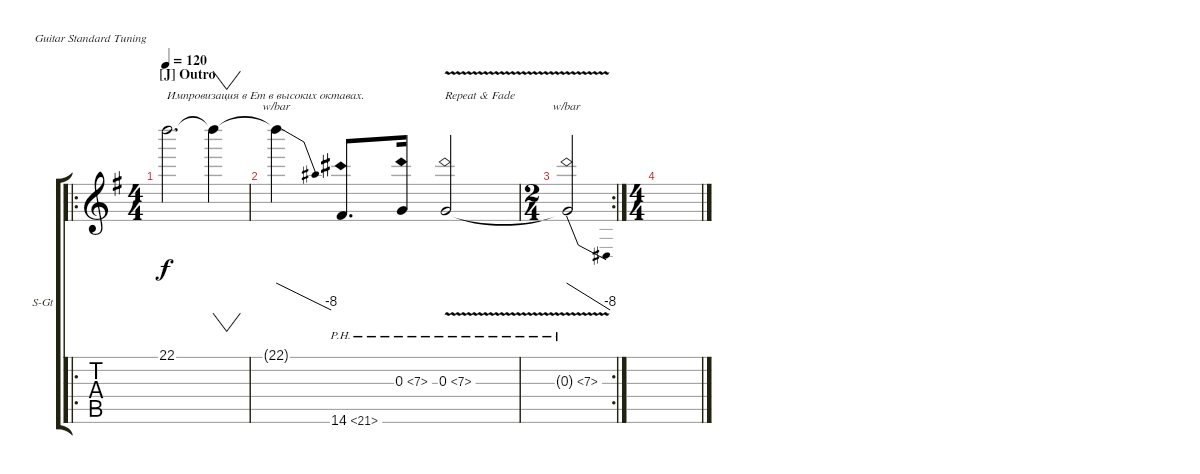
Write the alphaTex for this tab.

\defaultSystemsLayout 4
\bracketExtendMode groupsimilarinstruments
\firstSystemTrackNameOrientation horizontal
\otherSystemsTrackNameOrientation horizontal
\track ("Solo Guitar" "S-Gt") {instrument distortionguitar}
\staff {score tabs}
\tuning (E4 B3 G3 D3 A2 E2)
\ro
\ts (4 4)
\section ("J" "Outro")
\tempo 120
\clef g2
\ks eminor
22.1.2{d txt "Импровизация в Em в высоких октавах." dy f} 22.1{t}.4{vw} |
22.1{t}.4{tbe (dive default 0 0 13.799999999999999 -32)} 14.6{ph 7}.8{d} 0.3{ph 7}.16 0.3{ph 7 v}.2{txt "Repeat & Fade"} |
\rc 2
\ts (2 4)
0.3{ph 7 t}.2{tbe (dive default 0 0 8.4 -32)} |
\ts (4 4)
